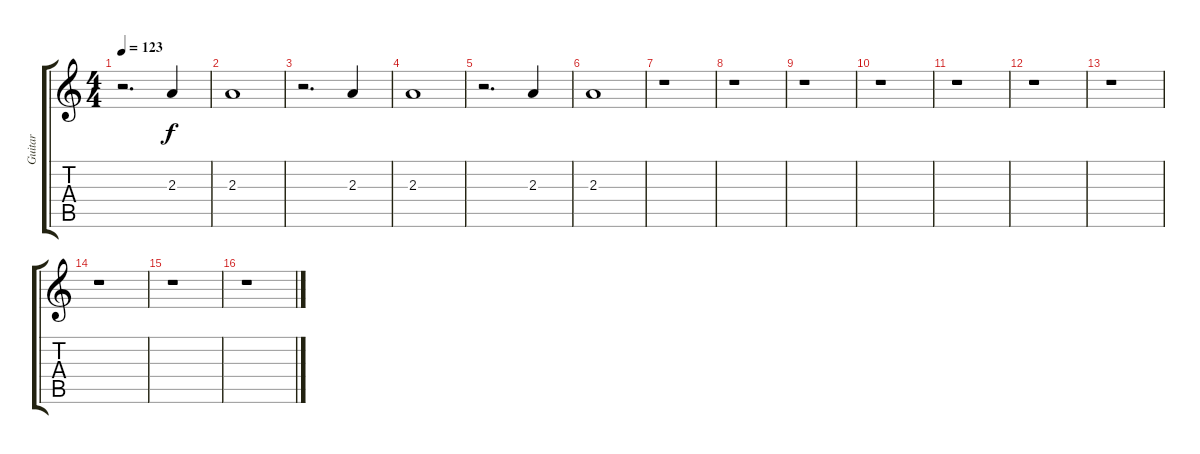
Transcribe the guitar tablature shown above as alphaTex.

\track ("Guitar" "Guitar") {instrument acousticguitarnylon}
\staff {score tabs}
\tuning (E4 B3 G3 D3 A2 E2) {hide}
\ts (4 4)
\tempo 123
\clef g2
\ks c
r.2{d dy f} 2.3.4{volume 4} |
2.3.1{volume 10} |
r.2{d} 2.3.4{volume 4} |
2.3.1{volume 10} |
r.2{d} 2.3.4{volume 4} |
2.3.1{volume 10} |
r.1 |
r.1 |
r.1 |
r.1 |
r.1 |
r.1 |
r.1 |
r.1 |
r.1 |
r.1
